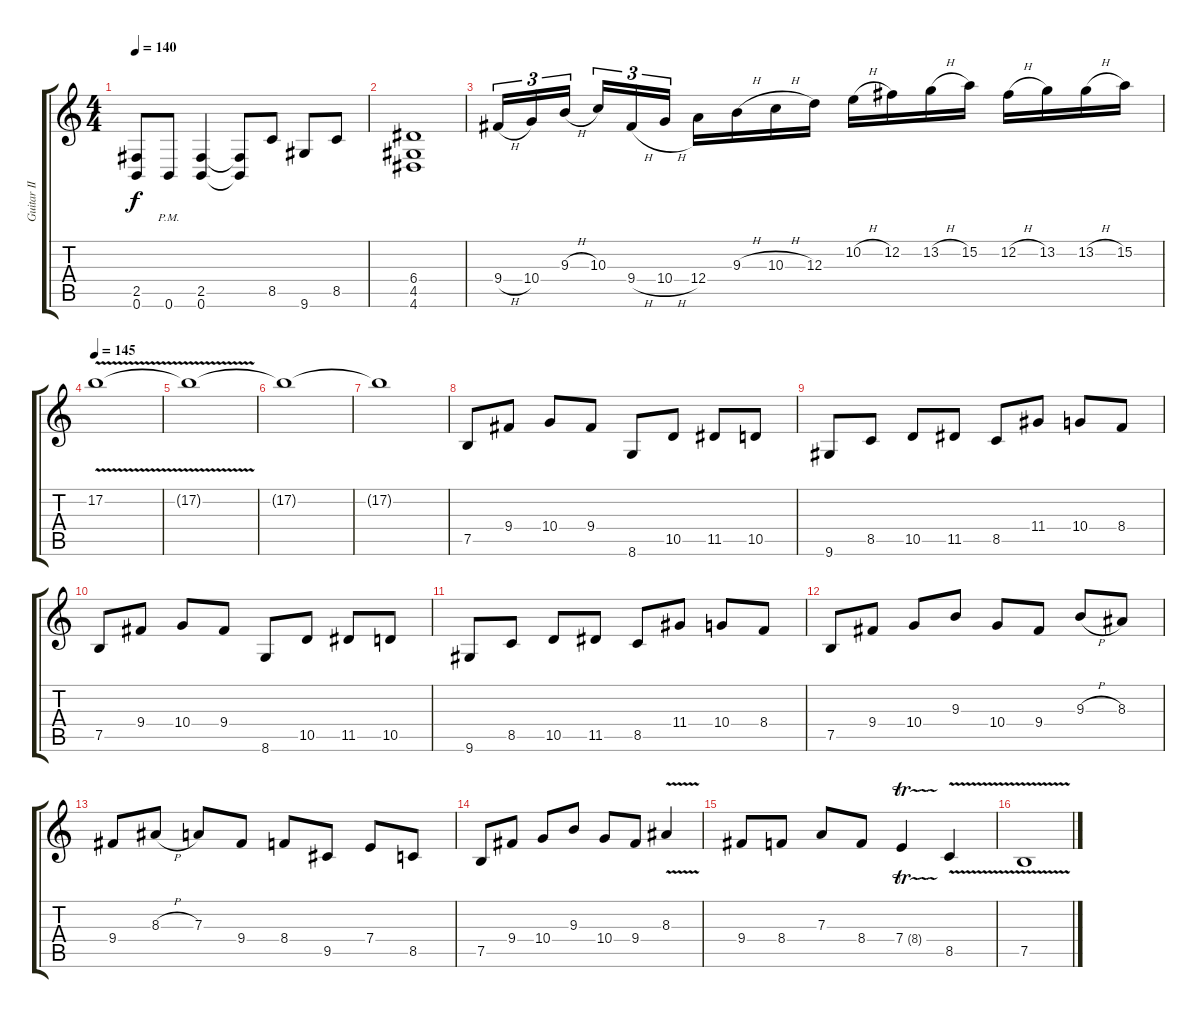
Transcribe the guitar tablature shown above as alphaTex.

\track ("Guitar II" "Guitar II") {instrument distortionguitar}
\staff {score tabs}
\tuning (B3 Gb3 D3 A2 E2 B1) {hide}
\ts (4 4)
\tempo 140
\clef g2
\ks c
(2.5{t} 0.6{t}).8{dy f} 0.6{pm}.8 (2.5 0.6).4 (2.5{t} 0.6{t}).8 8.5.8 9.6.8 8.5.8 |
(6.4 4.5 4.6).1 |
9.4{h}.16{tu (3 2)} 10.4.16{tu (3 2)} 9.3{h}.16{tu (3 2)} 10.3.16{tu (3 2)} 9.4{h}.16{tu (3 2)} 10.4{h}.16{tu (3 2)} 12.4.16 9.3{h}.16 10.3{h}.16 12.3.16 10.2{h}.16 12.2.16 13.2{h}.16 15.2.16 12.2{h}.16 13.2.16 13.2{h}.16 15.2.16 |
\tempo 145
17.2{v}.1 |
17.2{t}.1 |
17.2{t}.1 |
17.2{t}.1 |
7.5.8 9.4.8 10.4.8 9.4.8 8.6.8 10.5.8 11.5.8 10.5.8 |
9.6.8 8.5.8 10.5.8 11.5.8 8.5.8 11.4.8 10.4.8 8.4.8 |
7.5.8 9.4.8 10.4.8 9.4.8 8.6.8 10.5.8 11.5.8 10.5.8 |
9.6.8 8.5.8 10.5.8 11.5.8 8.5.8 11.4.8 10.4.8 8.4.8 |
7.5.8 9.4.8 10.4.8 9.3.8 10.4.8 9.4.8 9.3{h}.8 8.3.8 |
9.4.8 8.3{h}.8 7.3.8 9.4.8 8.4.8 9.5.8 7.4.8 8.5.8 |
7.5.8 9.4.8 10.4.8 9.3.8 10.4.8 9.4.8 8.3{v}.4 |
9.4.8 8.4.8 7.3.8 8.4.8 7.4{tr (8 16)}.4 8.5{v}.4 |
7.5{v}.1
